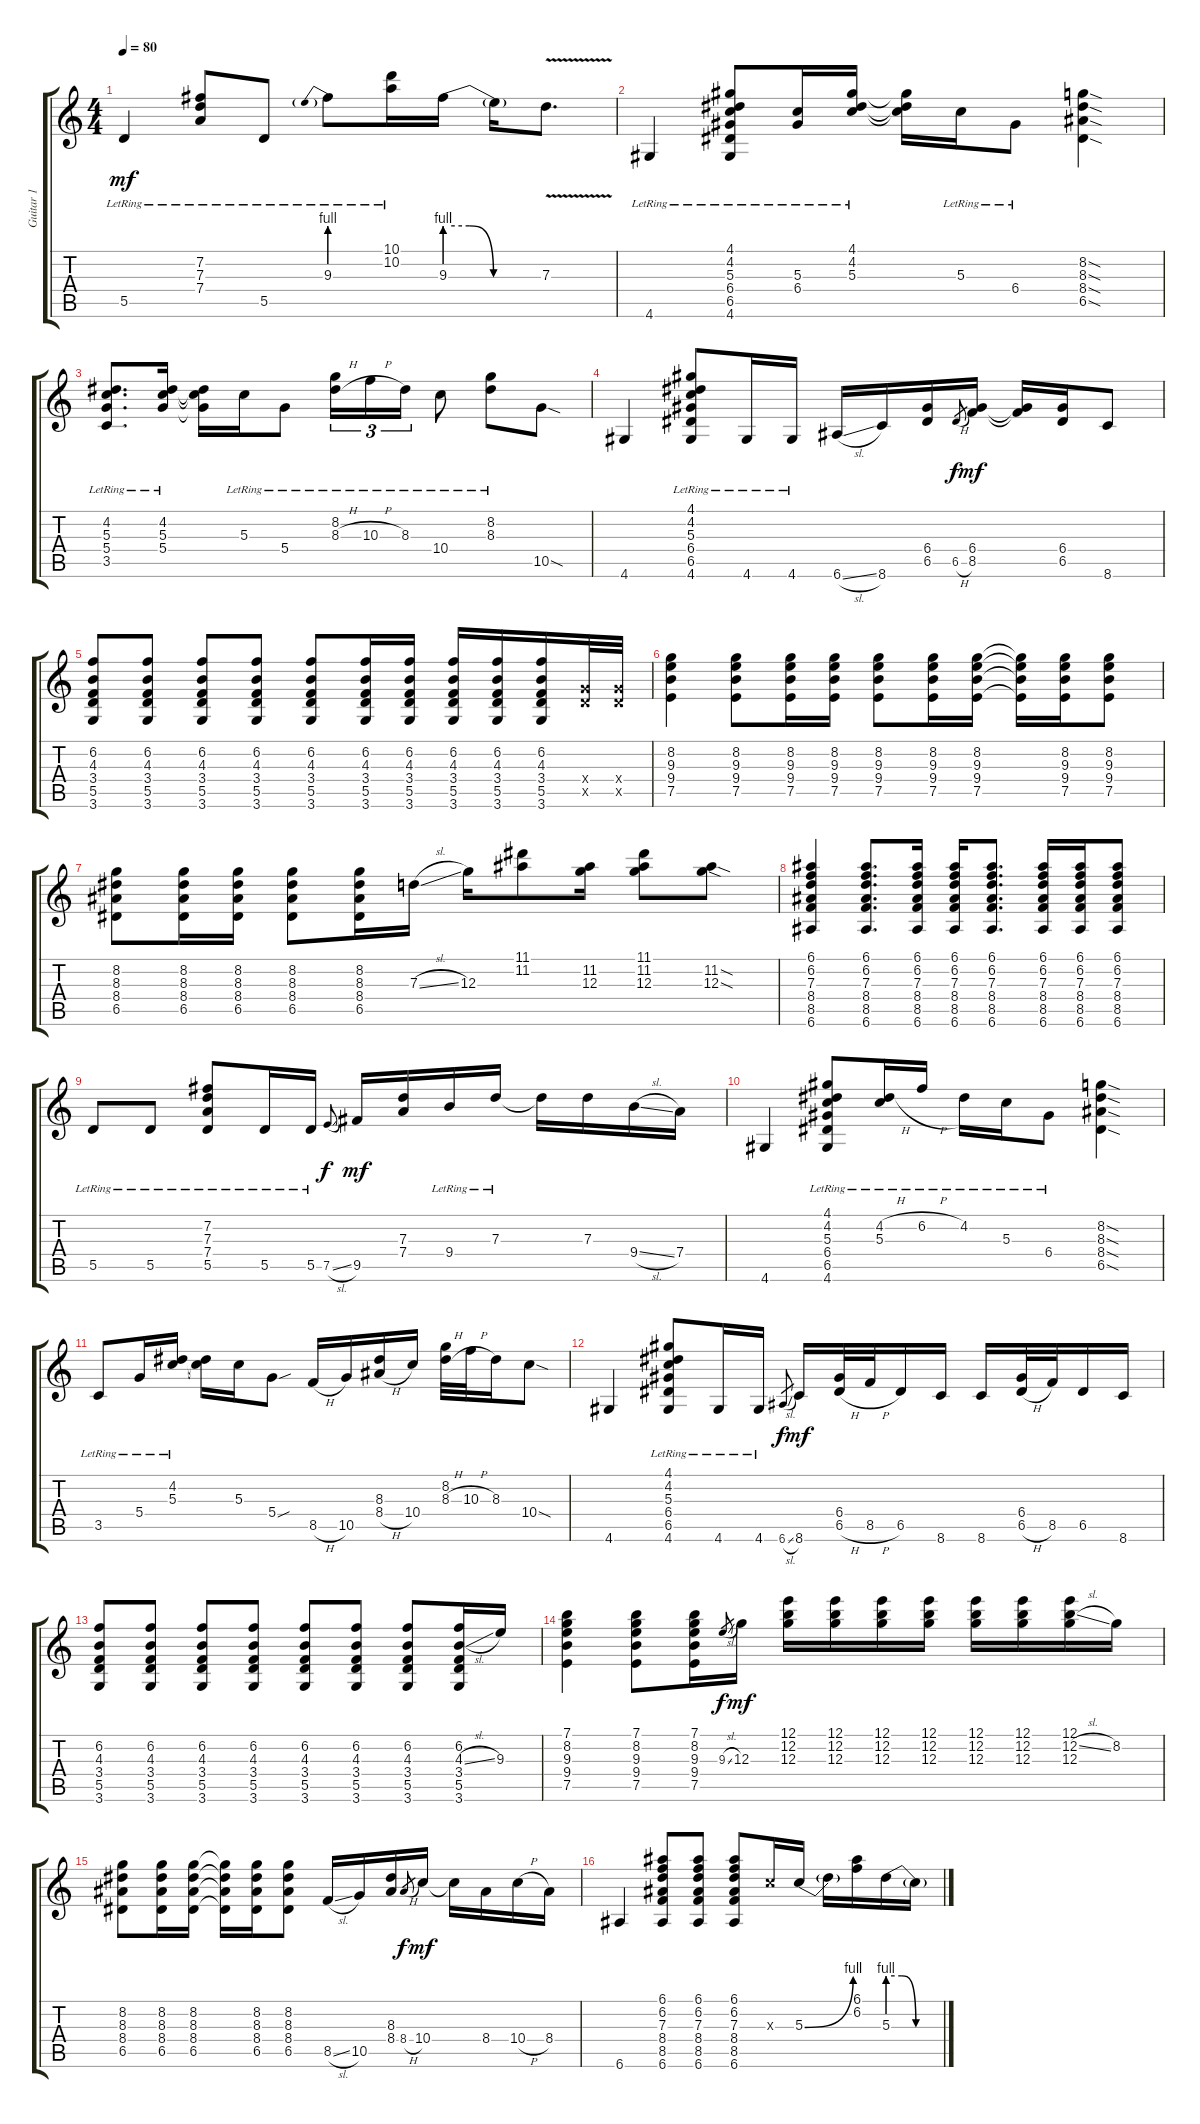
\track ("Guitar 1" "Guitar 1") {instrument electricguitarclean}
\staff {score tabs}
\tuning (E4 B3 G3 D3 A2 E2) {hide}
\ts (4 4)
\tempo 80
\clef g2
\ks c
5.5{lr}.4{dy mf} (7.2{lr} 7.3{lr} 7.4{lr}).8 5.5{lr}.8 9.3{be (prebend 0 4 60 4) lr}.8 (10.1{lr} 10.2{lr}).16 9.3{be (custom 0 4 15 4 30 0 60 0)}.16 9.3{t}.16 7.3{v}.8{d} |
4.6{lr}.4 (4.1{lr} 4.2{lr} 5.3{lr} 6.4{lr} 6.5{lr} 4.6{lr}).8 (5.3{lr} 6.4{lr}).16 (4.1{lr} 4.2{lr} 5.3{lr}).16 (4.1{t} 4.2{t} 5.3{t}).16 5.3{lr}.16 6.4{lr}.8 (8.2{sod} 8.3{sod} 8.4{sod} 6.5{sod}).4 |
(4.2{lr} 5.3{lr} 5.4{lr} 3.5{lr}).8{d} (4.2{lr} 5.3{lr} 5.4{lr}).16 (4.2{t} 5.3{t} 5.4{t}).16 5.3{lr}.16 5.4{lr}.8 (8.2{lr} 8.3{h lr}).16{tu (3 2)} 10.3{h lr}.16{tu (3 2)} 8.3{lr}.16{tu (3 2)} 10.4{lr}.8 (8.2{lr} 8.3{lr}).8 10.5{sod}.8 |
4.6.4 (4.1{lr} 4.2{lr} 5.3{lr} 6.4{lr} 6.5{lr} 4.6{lr}).8 4.6{lr}.16 4.6{lr}.16 6.6{sl}.16 8.6.16 (6.4 6.5).16 6.5{h}.8{gr dy f} (6.4 8.5).16{dy mf} (6.4{t} 8.5{t}).16 (6.4 6.5).16 8.6.8 |
(6.2 4.3 3.4 5.5 3.6).8 (6.2 4.3 3.4 5.5 3.6).8 (6.2 4.3 3.4 5.5 3.6).8 (6.2 4.3 3.4 5.5 3.6).8 (6.2 4.3 3.4 5.5 3.6).8 (6.2 4.3 3.4 5.5 3.6).16 (6.2 4.3 3.4 5.5 3.6).16 (6.2 4.3 3.4 5.5 3.6).16 (6.2 4.3 3.4 5.5 3.6).16 (6.2 4.3 3.4 5.5 3.6).16 (5.4{x} 5.5{x}).32 (5.4{x} 5.5{x}).32 |
(8.2 9.3 9.4 7.5).4 (8.2 9.3 9.4 7.5).8 (8.2 9.3 9.4 7.5).16 (8.2 9.3 9.4 7.5).16 (8.2 9.3 9.4 7.5).8 (8.2 9.3 9.4 7.5).16 (8.2 9.3 9.4 7.5).16 (8.2{t} 9.3{t} 9.4{t} 7.5{t}).16 (8.2 9.3 9.4 7.5).16 (8.2 9.3 9.4 7.5).8 |
(8.2 8.3 8.4 6.5).8 (8.2 8.3 8.4 6.5).16 (8.2 8.3 8.4 6.5).16 (8.2 8.3 8.4 6.5).8 (8.2 8.3 8.4 6.5).16 7.3{sl}.16 12.3.16 (11.1 11.2).8 (11.2 12.3).16 (11.1 11.2 12.3).8 (11.2{sod} 12.3{sod}).8 |
(6.1 6.2 7.3 8.4 8.5 6.6).4 (6.1 6.2 7.3 8.4 8.5 6.6).8{d} (6.1 6.2 7.3 8.4 8.5 6.6).16 (6.1 6.2 7.3 8.4 8.5 6.6).16 (6.1 6.2 7.3 8.4 8.5 6.6).8{d} (6.1 6.2 7.3 8.4 8.5 6.6).16 (6.1 6.2 7.3 8.4 8.5 6.6).16 (6.1 6.2 7.3 8.4 8.5 6.6).8 |
5.5{lr}.8 5.5{lr}.8 (7.2{lr} 7.3{lr} 7.4{lr} 5.5{lr}).8 5.5{lr}.16 5.5{lr}.16 7.5{sl}.8{gr onbeat dy f} 9.5.16{dy mf} (7.3 7.4).16 9.4{lr}.16 7.3{lr}.16 7.3{t}.16 7.3.16 9.4{sl}.16 7.4.16 |
4.6.4 (4.1{lr} 4.2{lr} 5.3{lr} 6.4{lr} 6.5{lr} 4.6{lr}).8 (4.2{h lr} 5.3{lr}).16 6.2{h lr}.16 4.2{lr}.16 5.3{lr}.16 6.4{lr}.8 (8.2{sod} 8.3{sod} 8.4{sod} 6.5{sod}).4 |
3.5{lr}.8 5.4{lr}.16 (4.2{lr} 5.3{lr}).16 (4.2{t} 5.3{t}).16 5.3.16 5.4{sou}.8 8.5{h}.16 10.5.16 (8.3 8.4{h}).16 10.4.16 (8.2 8.3{h}).32 10.3{h}.32 8.3.16 10.4{sod}.8 |
4.6.4 (4.1{lr} 4.2{lr} 5.3{lr} 6.4{lr} 6.5{lr} 4.6{lr}).8 4.6{lr}.16 4.6{lr}.16 6.6{sl}.8{gr dy f} 8.6.16{dy mf} (6.4 6.5{h}).32 8.5{h}.32 6.5.16 8.6.16 8.6.16 (6.4 6.5{h}).32 8.5.32 6.5.16 8.6.16 |
(6.2 4.3 3.4 5.5 3.6).8 (6.2 4.3 3.4 5.5 3.6).8 (6.2 4.3 3.4 5.5 3.6).8 (6.2 4.3 3.4 5.5 3.6).8 (6.2 4.3 3.4 5.5 3.6).8 (6.2 4.3 3.4 5.5 3.6).8 (6.2 4.3 3.4 5.5 3.6).8 (6.2 4.3{sl} 3.4 5.5 3.6).16 9.3.16 |
(7.1 8.2 9.3 9.4 7.5).4 (7.1 8.2 9.3 9.4 7.5).8 (7.1 8.2 9.3 9.4 7.5).16 9.3{sl}.8{gr dy f} 12.3.16{dy mf} (12.1 12.2 12.3).16 (12.1 12.2 12.3).16 (12.1 12.2 12.3).16 (12.1 12.2 12.3).16 (12.1 12.2 12.3).16 (12.1 12.2 12.3).16 (12.1 12.2{sl} 12.3).16 8.2.16 |
(8.2 8.3 8.4 6.5).8 (8.2 8.3 8.4 6.5).16 (8.2 8.3 8.4 6.5).16 (8.2{t} 8.3{t} 8.4{t} 6.5{t}).16 (8.2 8.3 8.4 6.5).16 (8.2 8.3 8.4 6.5).8 8.5{sl}.16 10.5.16 (8.3 8.4).16 8.4{h}.8{gr dy f} 10.4.16{dy mf} 10.4{t}.16 8.4.16 10.4{h}.16 8.4.16 |
6.6.4 (6.1 6.2 7.3 8.4 8.5 6.6).8 (6.1 6.2 7.3 8.4 8.5 6.6).8 (6.1 6.2 7.3 8.4 8.5 6.6).8 5.3{x}.16 5.3{be (bend 0 0 60 4)}.16 5.3{t}.16 (6.1 6.2).16 5.3{be (custom 0 4 15 4 30 0 60 0)}.16 5.3{t}.16
